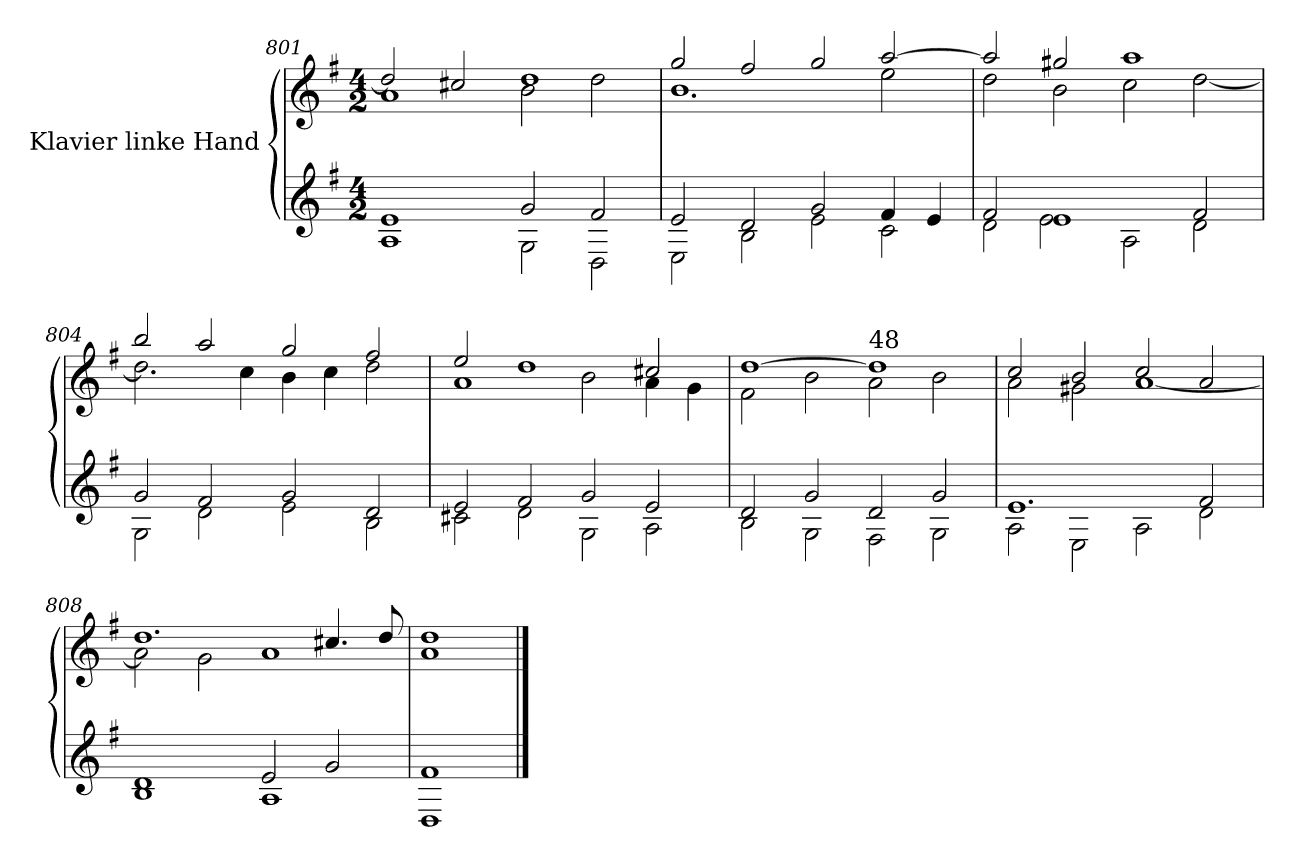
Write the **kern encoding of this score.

**kern	**kern
*part1	*part1
*staff2	*staff1
*I"Klavier linke Hand	*
*clefG2	*clefG2
*k[f#]	*k[f#]
*M4/2	*M4/2
=801	=801
*^	*^
1e	1A	2dd/]	1a
.	.	2cc#X/	.
2g/	2G\	1dd	2b\
2f#/	2D\	.	2dd\
!!LO:LB:g=z	!!
=802	=802	=802	=802
2e/	2E\	2gg/	1.b
2d/	2B\	2ff#/	.
2g/	2e\	2gg/	.
4f#/	2c\	[2aa/	2ee\
4e/	.	.	.
!!LO:LB:g=z	!!
=803	=803	=803	=803
2f#/	2d\	2aa/]	2dd\
1e	2e\	2gg#X/	2b\
.	2A\	1aa	2cc\
2f#/	2d\	.	[2dd\
!!LO:LB:g=z	!!
=804	=804	=804	=804
2g/	2G\	2bb/	2.dd\]
2f#/	2d\	2aa/	.
.	.	.	4cc\
2g/	2e\	2gg/	4b\
.	.	.	4cc\
2d/	2B\	2ff#/	2dd\
=805	=805	=805	=805
2e/	2c#X\	2ee/	1a
2f#/	2d\	1dd	.
2g/	2G\	.	2b\
2e/	2A\	2cc#X/	4a\
.	.	.	4g\
=806	=806	=806	=806
2d/	2B\	[1dd	2f#\
2g/	2G\	.	2b\
!	!	!LO:TX:a:t=48	!
2d/	2F#\	1dd]	2a\
2g/	2G\	.	2b\
=807	=807	=807	=807
1.e	2A\	2cc/	2a\
.	2E\	2b/	2g#X\
.	2A\	2cc/	[1a
2f#/	2d\	2a/	.
!!LO:PB:g=z	!!
=808	=808	=808	=808
1d	1B	1.dd	2a\]
.	.	.	2g\
2e/	1A	.	1a
2g/	.	4.cc#X/	.
.	.	8dd/	.
!!LO:LB:g=z	!!
=809	=809	=809	=809
1f#	1D	1dd	1a
*v	*v	*	*
*	*v	*v
==	==
*-	*-
